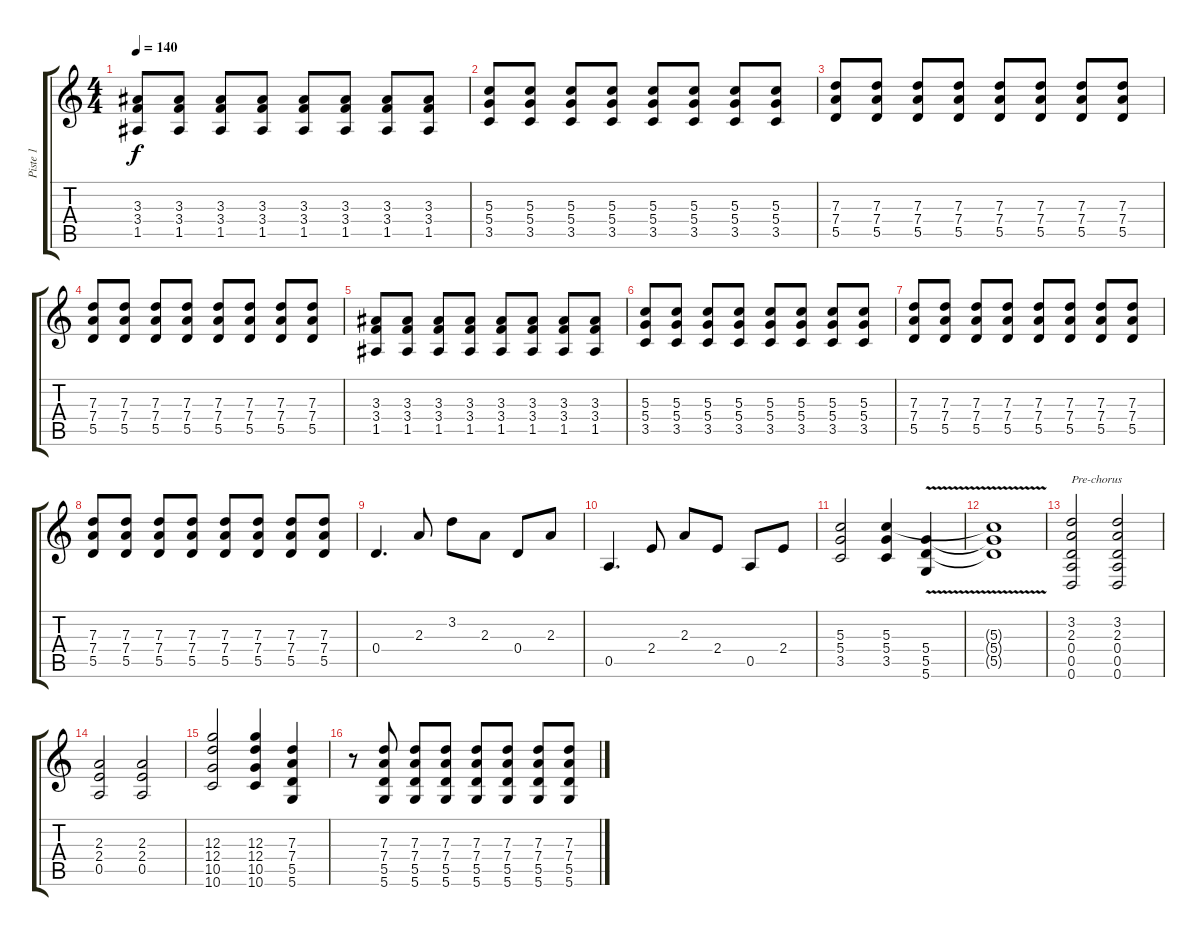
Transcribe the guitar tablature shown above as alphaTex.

\track ("Piste 1" "Piste 1") {instrument acousticguitarsteel}
\staff {score tabs}
\tuning (E4 B3 G3 D3 A2 D2) {hide}
\ts (4 4)
\tempo 140
\clef g2
\ks c
(3.3 3.4 1.5).8{dy f} (3.3 3.4 1.5).8 (3.3 3.4 1.5).8 (3.3 3.4 1.5).8 (3.3 3.4 1.5).8 (3.3 3.4 1.5).8 (3.3 3.4 1.5).8 (3.3 3.4 1.5).8 |
(5.3 5.4 3.5).8 (5.3 5.4 3.5).8 (5.3 5.4 3.5).8 (5.3 5.4 3.5).8 (5.3 5.4 3.5).8 (5.3 5.4 3.5).8 (5.3 5.4 3.5).8 (5.3 5.4 3.5).8 |
(7.3 7.4 5.5).8 (7.3 7.4 5.5).8 (7.3 7.4 5.5).8 (7.3 7.4 5.5).8 (7.3 7.4 5.5).8 (7.3 7.4 5.5).8 (7.3 7.4 5.5).8 (7.3 7.4 5.5).8 |
(7.3 7.4 5.5).8 (7.3 7.4 5.5).8 (7.3 7.4 5.5).8 (7.3 7.4 5.5).8 (7.3 7.4 5.5).8 (7.3 7.4 5.5).8 (7.3 7.4 5.5).8 (7.3 7.4 5.5).8 |
(3.3 3.4 1.5).8 (3.3 3.4 1.5).8 (3.3 3.4 1.5).8 (3.3 3.4 1.5).8 (3.3 3.4 1.5).8 (3.3 3.4 1.5).8 (3.3 3.4 1.5).8 (3.3 3.4 1.5).8 |
(5.3 5.4 3.5).8 (5.3 5.4 3.5).8 (5.3 5.4 3.5).8 (5.3 5.4 3.5).8 (5.3 5.4 3.5).8 (5.3 5.4 3.5).8 (5.3 5.4 3.5).8 (5.3 5.4 3.5).8 |
(7.3 7.4 5.5).8 (7.3 7.4 5.5).8 (7.3 7.4 5.5).8 (7.3 7.4 5.5).8 (7.3 7.4 5.5).8 (7.3 7.4 5.5).8 (7.3 7.4 5.5).8 (7.3 7.4 5.5).8 |
(7.3 7.4 5.5).8 (7.3 7.4 5.5).8 (7.3 7.4 5.5).8 (7.3 7.4 5.5).8 (7.3 7.4 5.5).8 (7.3 7.4 5.5).8 (7.3 7.4 5.5).8 (7.3 7.4 5.5).8 |
0.4.4{d instrument acousticguitarsteel} 2.3.8 3.2.8 2.3.8 0.4.8 2.3.8 |
0.5.4{d} 2.4.8 2.3.8 2.4.8 0.5.8 2.4.8 |
(5.3 5.4 3.5).2 (5.3 5.4 3.5).4 (5.4{v} 5.5 5.6).4 |
(5.3{t} 5.4{t} 5.5{t}).1 |
(3.2 2.3 0.4 0.5 0.6).2{txt "Pre-chorus"} (3.2 2.3 0.4 0.5 0.6).2 |
(2.3 2.4 0.5).2 (2.3 2.4 0.5).2 |
(12.3 12.4 10.5 10.6).2 (12.3 12.4 10.5 10.6).4 (7.3 7.4 5.5 5.6).4 |
r.8 (7.3 7.4 5.5 5.6).8 (7.3 7.4 5.5 5.6).8 (7.3 7.4 5.5 5.6).8 (7.3 7.4 5.5 5.6).8 (7.3 7.4 5.5 5.6).8 (7.3 7.4 5.5 5.6).8 (7.3 7.4 5.5 5.6).8
